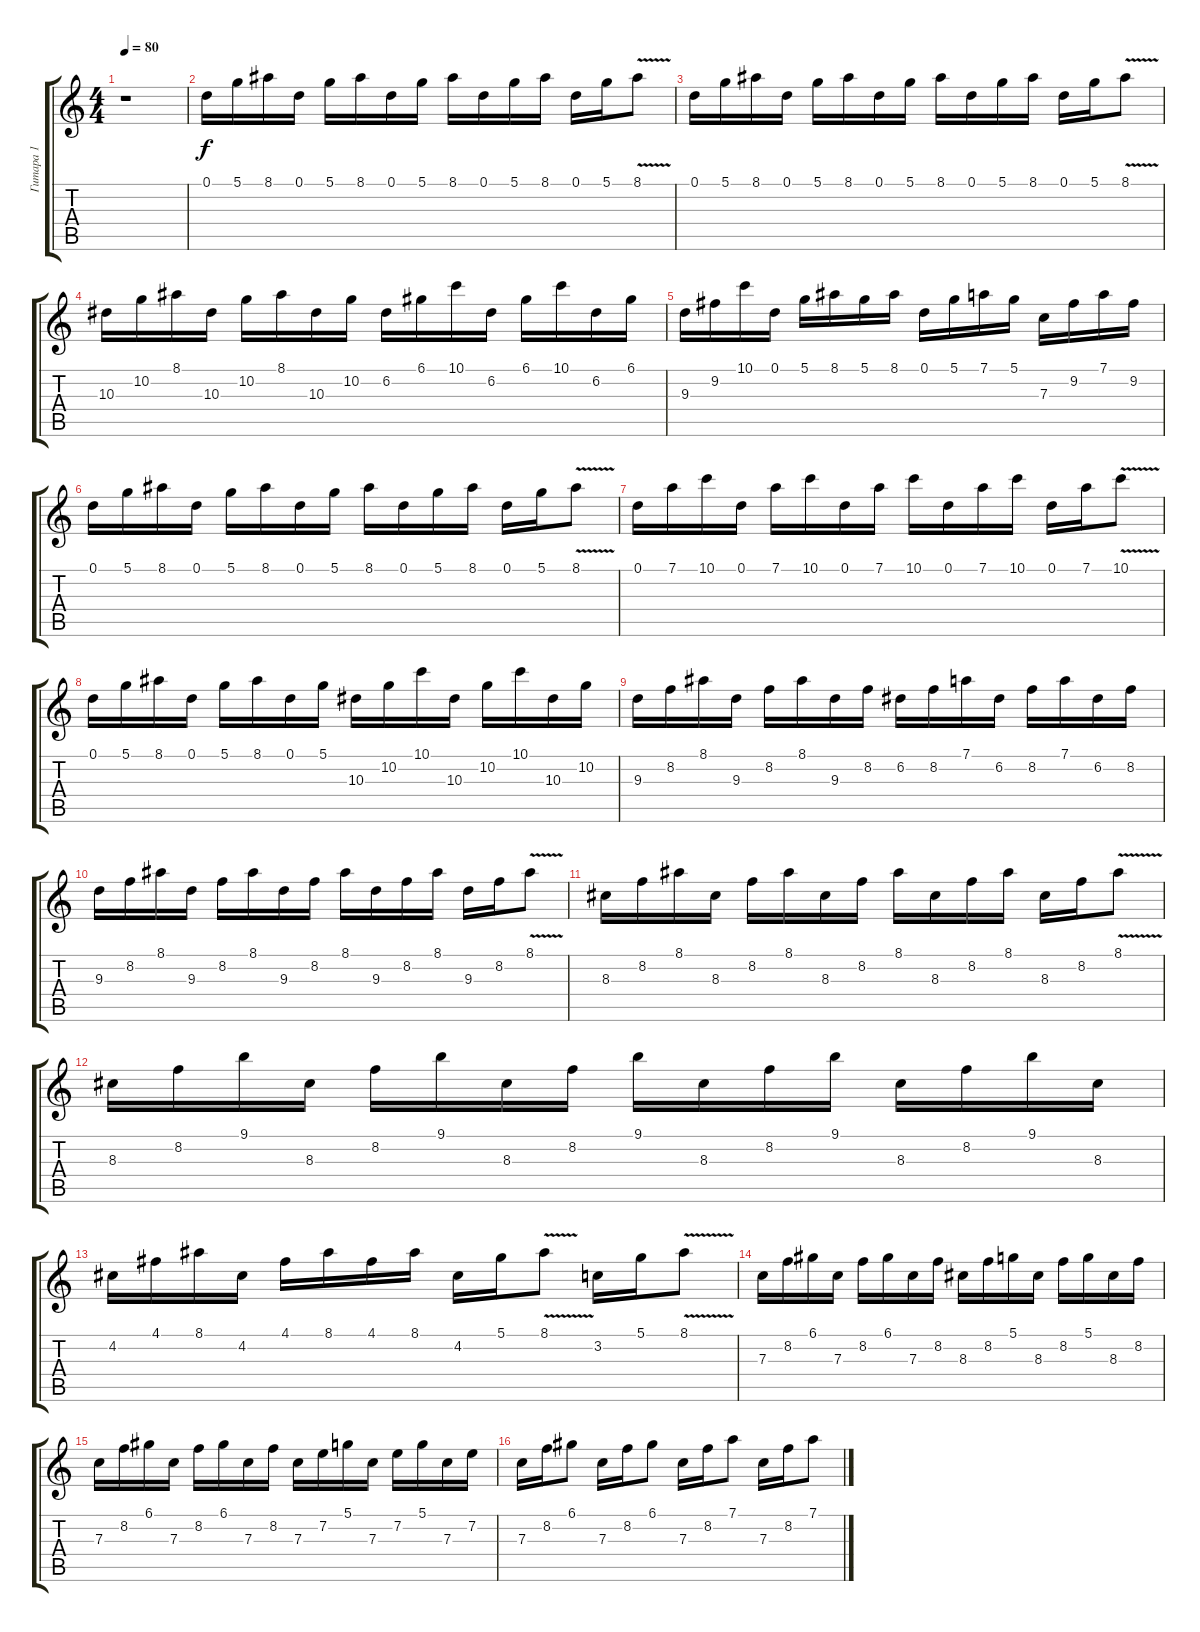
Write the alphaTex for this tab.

\track ("Гитара 1" "Гитара 1") {instrument overdrivenguitar}
\staff {score tabs}
\tuning (D4 A3 F3 C3 G2 D2) {hide}
\ts (4 4)
\tempo 80
\clef g2
\ks c
r.1{dy f instrument overdrivenguitar} |
0.1.16 5.1.16 8.1.16 0.1.16 5.1.16 8.1.16 0.1.16 5.1.16 8.1.16 0.1.16 5.1.16 8.1.16 0.1.16 5.1.16 8.1{v}.8 |
0.1.16 5.1.16 8.1.16 0.1.16 5.1.16 8.1.16 0.1.16 5.1.16 8.1.16 0.1.16 5.1.16 8.1.16 0.1.16 5.1.16 8.1{v}.8 |
10.3.16 10.2.16 8.1.16 10.3.16 10.2.16 8.1.16 10.3.16 10.2.16 6.2.16 6.1.16 10.1.16 6.2.16 6.1.16 10.1.16 6.2.16 6.1.16 |
9.3.16 9.2.16 10.1.16 0.1.16 5.1.16 8.1.16 5.1.16 8.1.16 0.1.16 5.1.16 7.1.16 5.1.16 7.3.16 9.2.16 7.1.16 9.2.16 |
0.1.16 5.1.16 8.1.16 0.1.16 5.1.16 8.1.16 0.1.16 5.1.16 8.1.16 0.1.16 5.1.16 8.1.16 0.1.16 5.1.16 8.1{v}.8 |
0.1.16 7.1.16 10.1.16 0.1.16 7.1.16 10.1.16 0.1.16 7.1.16 10.1.16 0.1.16 7.1.16 10.1.16 0.1.16 7.1.16 10.1{v}.8 |
0.1.16 5.1.16 8.1.16 0.1.16 5.1.16 8.1.16 0.1.16 5.1.16 10.3.16 10.2.16 10.1.16 10.3.16 10.2.16 10.1.16 10.3.16 10.2.16 |
9.3.16 8.2.16 8.1.16 9.3.16 8.2.16 8.1.16 9.3.16 8.2.16 6.2.16 8.2.16 7.1.16 6.2.16 8.2.16 7.1.16 6.2.16 8.2.16 |
9.3.16 8.2.16 8.1.16 9.3.16 8.2.16 8.1.16 9.3.16 8.2.16 8.1.16 9.3.16 8.2.16 8.1.16 9.3.16 8.2.16 8.1{v}.8 |
8.3.16 8.2.16 8.1.16 8.3.16 8.2.16 8.1.16 8.3.16 8.2.16 8.1.16 8.3.16 8.2.16 8.1.16 8.3.16 8.2.16 8.1{v}.8 |
8.3.16 8.2.16 9.1.16 8.3.16 8.2.16 9.1.16 8.3.16 8.2.16 9.1.16 8.3.16 8.2.16 9.1.16 8.3.16 8.2.16 9.1.16 8.3.16 |
4.2.16 4.1.16 8.1.16 4.2.16 4.1.16 8.1.16 4.1.16 8.1.16 4.2.16 5.1.16 8.1{v}.8 3.2.16 5.1.16 8.1{v}.8 |
7.3.16 8.2.16 6.1.16 7.3.16 8.2.16 6.1.16 7.3.16 8.2.16 8.3.16 8.2.16 5.1.16 8.3.16 8.2.16 5.1.16 8.3.16 8.2.16 |
7.3.16 8.2.16 6.1.16 7.3.16 8.2.16 6.1.16 7.3.16 8.2.16 7.3.16 7.2.16 5.1.16 7.3.16 7.2.16 5.1.16 7.3.16 7.2.16 |
7.3.16 8.2.16 6.1.8 7.3.16 8.2.16 6.1.8 7.3.16 8.2.16 7.1.8 7.3.16 8.2.16 7.1.8
